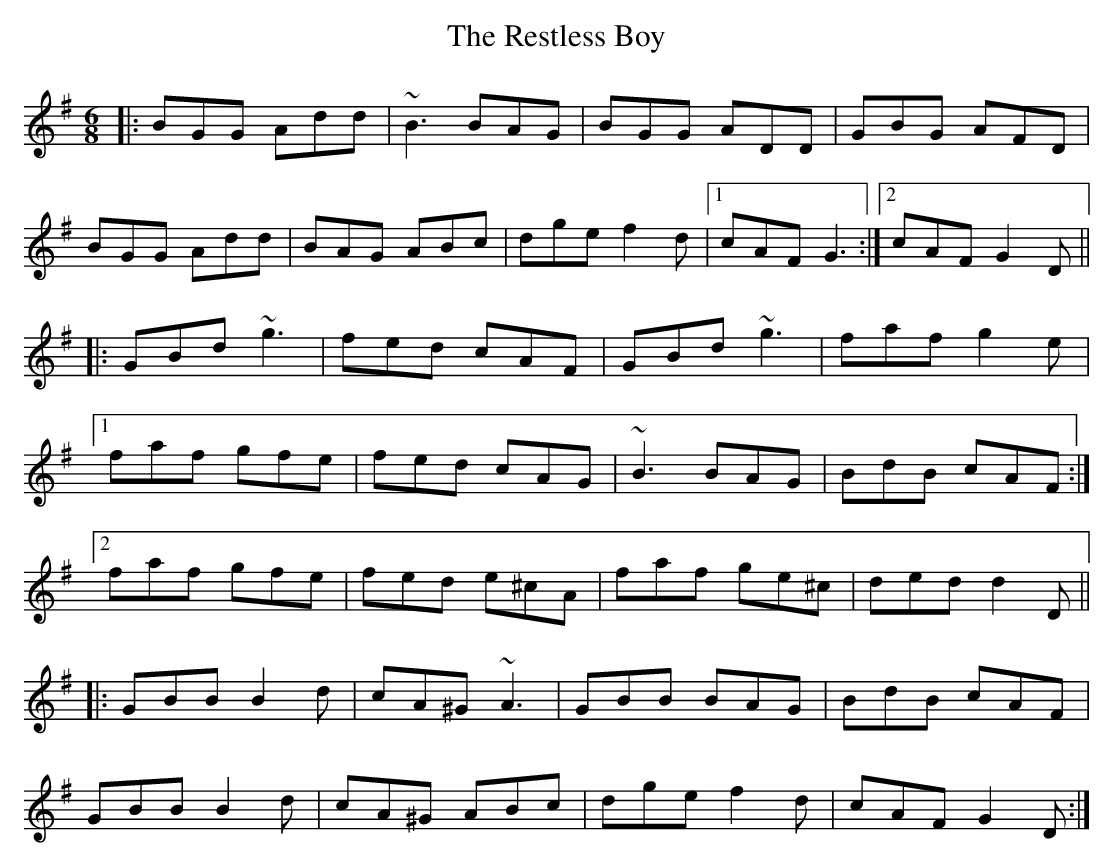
X:1
T: The Restless Boy
M: 6/8
L: 1/8
K: Gmaj
|:BGG Add|~B3 BAG|BGG ADD|GBG AFD|
BGG Add|BAG ABc|dge f2d|1 cAF G3:|2 cAF G2D||
|:GBd ~g3|fed cAF|GBd ~g3|faf g2e|
[1faf gfe|fed cAG|~B3 BAG|BdB cAF:|
[2faf gfe|fed e^cA|faf ge^c|ded d2D||
|:GBB B2d|cA^G ~A3|GBB BAG|BdB cAF|
GBB B2d|cA^G ABc|dge f2d|cAF G2D:|
